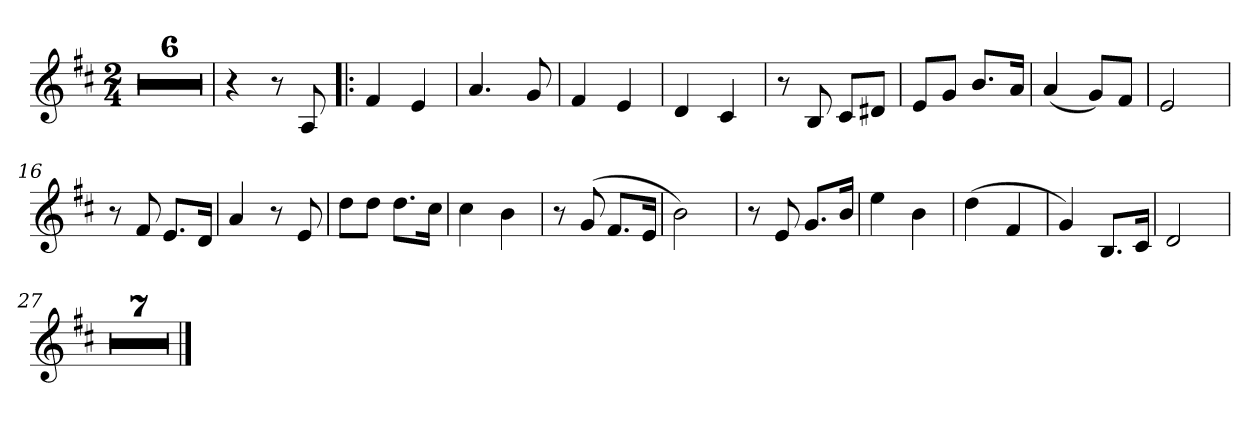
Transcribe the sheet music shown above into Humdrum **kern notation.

**kern
*part1
*staff1
*clefG2
*k[f#c#]
*M2/4
=
2r
=2
2r
=3
2r
=4
2r
=5
2r
=6
2r
=7
4r
8r
8A
=8!|:
4f#
4e
=9
4.a
8g
=10
4f#
4e
=11
4d
4c#
=12
8r
8B
8c#/L
8d#X/J
=13
8e/L
8g/J
8.b/L
16a/Jk
=14
(4a
8g/L)
8f#/J
=15
2e
=16
8r
8f#
8.e/L
16d/Jk
=17
4a
8r
8e
=18
8dd\L
8dd\J
8.dd\L
16cc#\Jk
=19
4cc#
4b
=20
8r
(8g
8.f#/L
16e/Jk
=21
2b)
=22
8r
8e
8.g/L
16b/Jk
=23
4ee
4b
=24
(4dd
4f#
=25
4g)
8.B/L
16c#/Jk
=26
2d
=27
2r
=28
2r
=29
2r
=30
2r
=31
2r
=32
2r
=33
2r
==
*-
